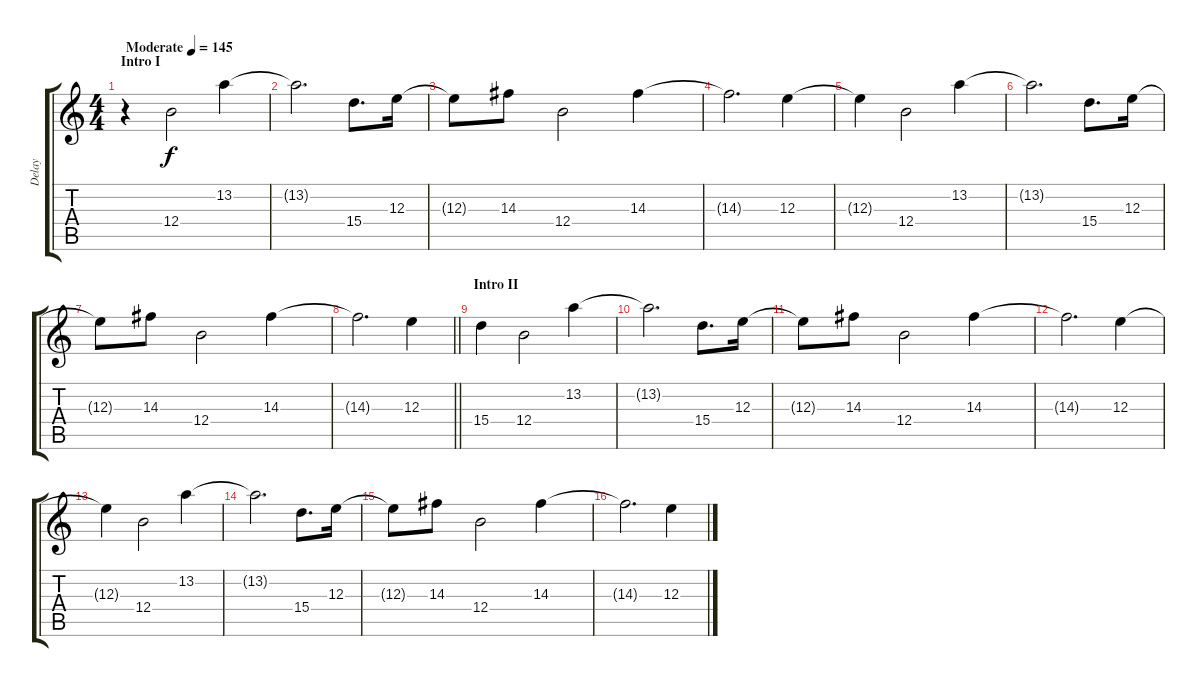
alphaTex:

\track ("Delay" "Delay") {instrument distortionguitar}
\staff {score tabs}
\tuning (Db4 Ab3 E3 B2 Gb2 B1) {hide}
\ts (4 4)
\section ("" "Intro I")
\tempo (145 "Moderate")
\clef g2
\ks c
r.4{dy f instrument distortionguitar} 12.4.2 13.2.4 |
13.2{t}.2{d} 15.4.8{d} 12.3.16 |
12.3{t}.8 14.3.8 12.4.2 14.3.4 |
14.3{t}.2{d} 12.3.4 |
12.3{t}.4 12.4.2 13.2.4 |
13.2{t}.2{d} 15.4.8{d} 12.3.16 |
12.3{t}.8 14.3.8 12.4.2 14.3.4 |
\barLineRight lightlight
14.3{t}.2{d} 12.3.4 |
\section ("" "Intro II")
15.4.4 12.4.2 13.2.4 |
13.2{t}.2{d} 15.4.8{d} 12.3.16 |
12.3{t}.8 14.3.8 12.4.2 14.3.4 |
14.3{t}.2{d} 12.3.4 |
12.3{t}.4 12.4.2 13.2.4 |
13.2{t}.2{d} 15.4.8{d} 12.3.16 |
12.3{t}.8 14.3.8 12.4.2 14.3.4 |
14.3{t}.2{d} 12.3.4
